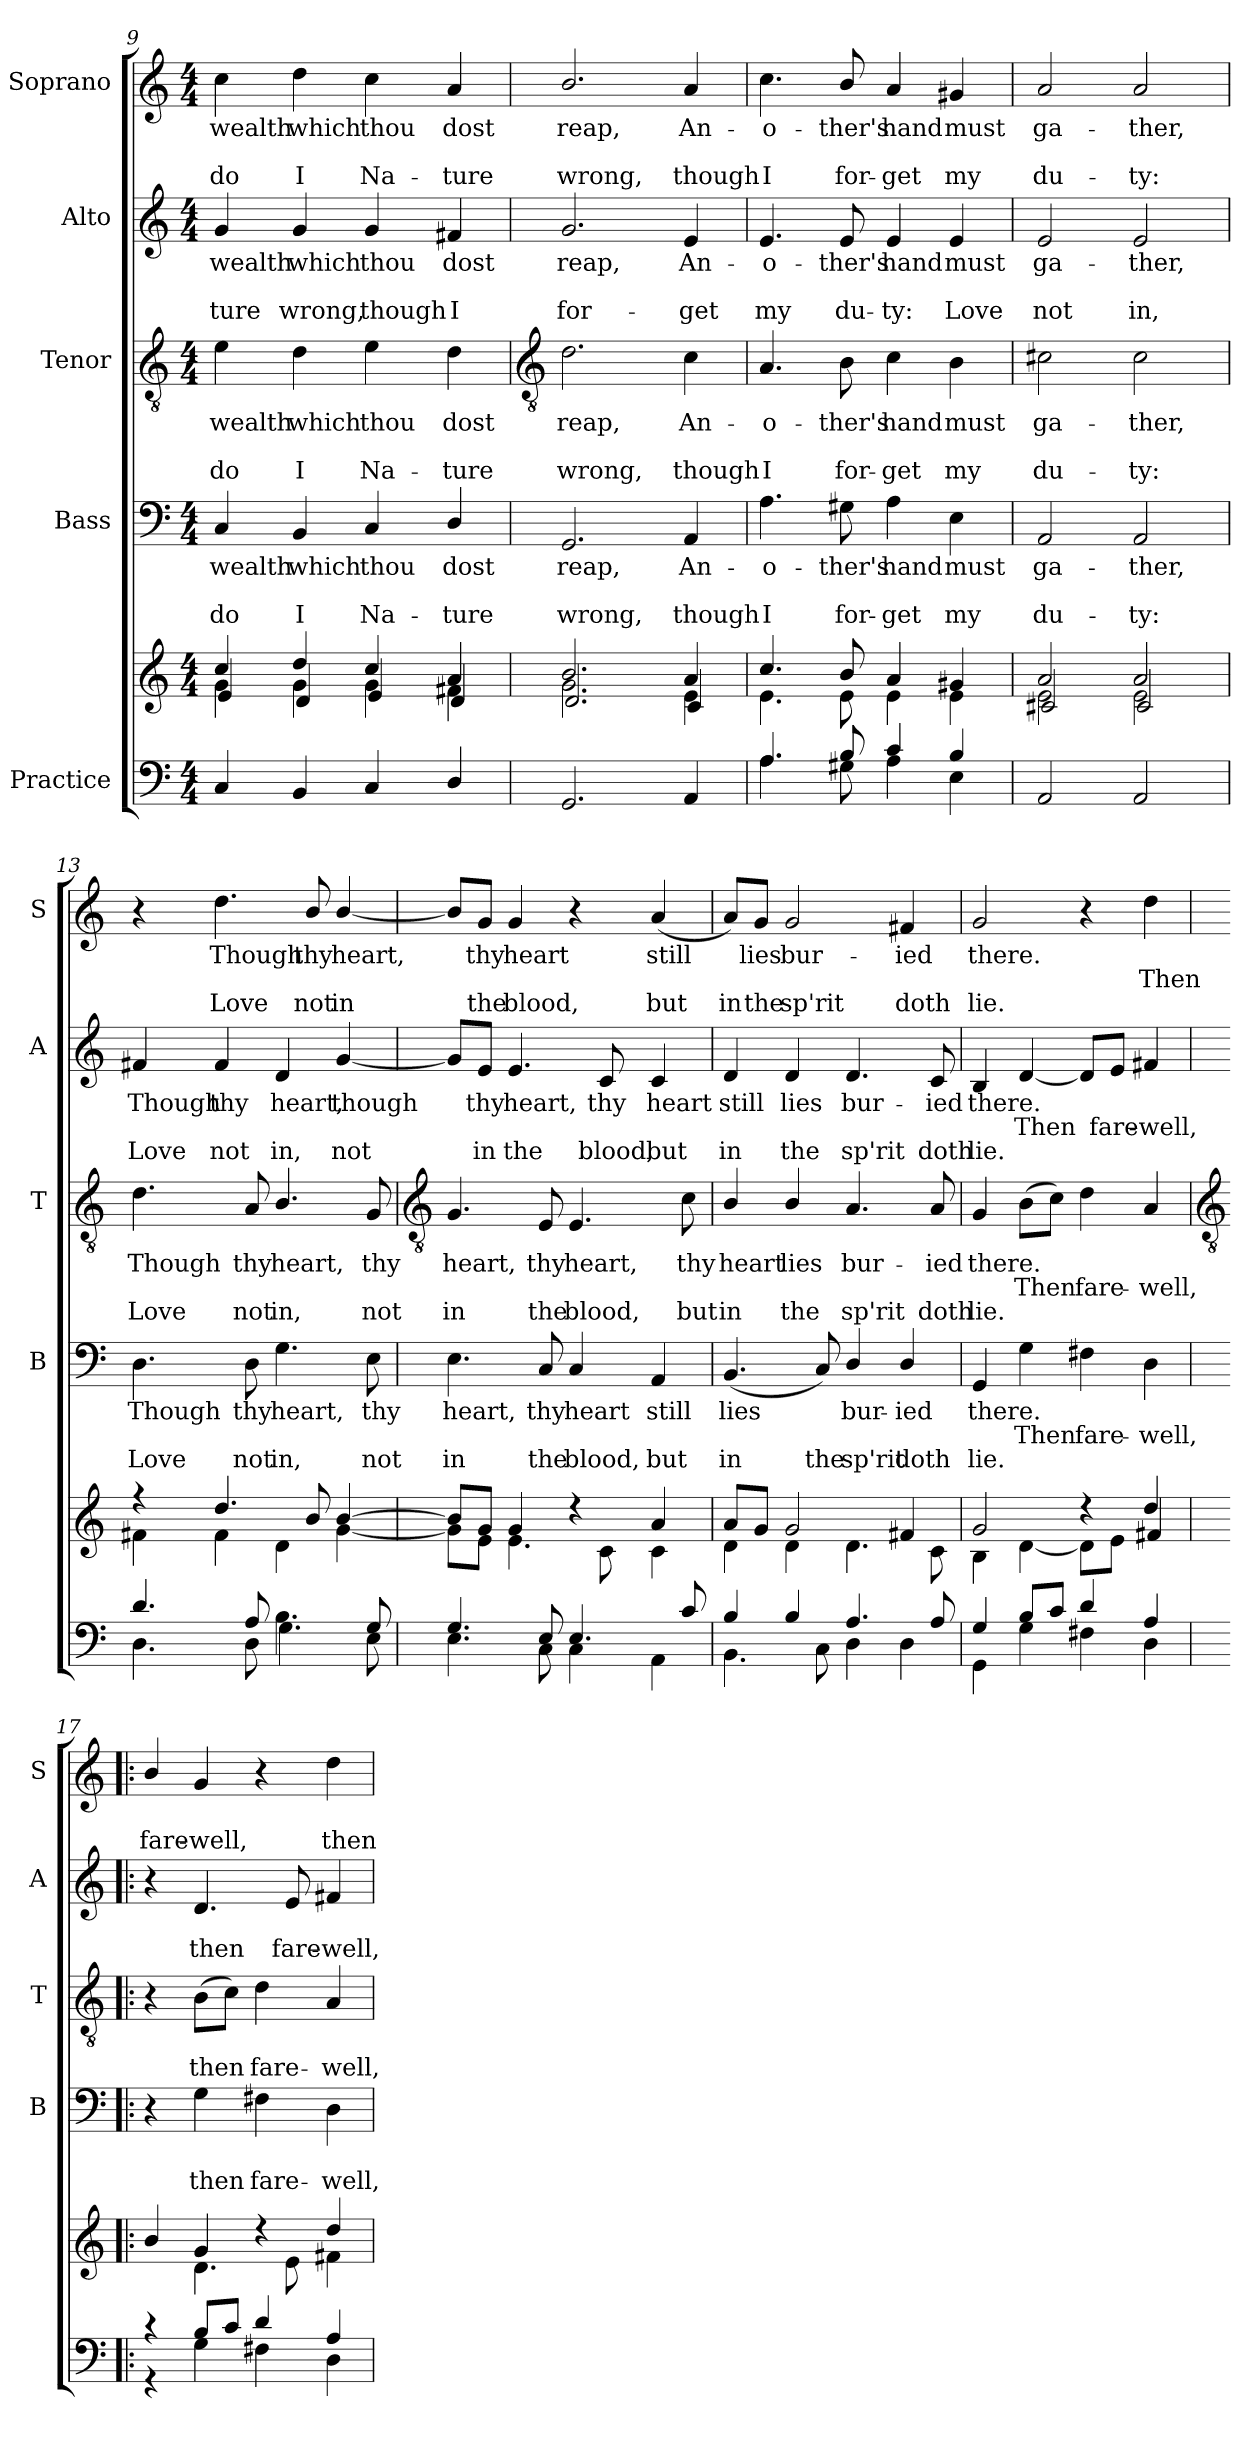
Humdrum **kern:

**kern	**kern	**kern	**text	**text	**text	**kern	**text	**text	**text	**kern	**text	**text	**text	**kern	**text	**text	**text
*part5	*part5	*part4	*part4	*part4	*part4	*part3	*part3	*part3	*part3	*part2	*part2	*part2	*part2	*part1	*part1	*part1	*part1
*staff6	*staff5	*staff4	*staff4	*staff4	*staff4	*staff3	*staff3	*staff3	*staff3	*staff2	*staff2	*staff2	*staff2	*staff1	*staff1	*staff1	*staff1
*I"Practice	*	*I"Bass	*	*	*	*I"Tenor	*	*	*	*I"Alto	*	*	*	*I"Soprano	*	*	*
*	*	*I'B	*	*	*	*I'T	*	*	*	*I'A	*	*	*	*I'S	*	*	*
*clefF4	*clefG2	*clefF4	*	*	*	*clefGv2	*	*	*	*clefG2	*	*	*	*clefG2	*	*	*
*k[]	*k[]	*k[]	*	*	*	*k[]	*	*	*	*k[]	*	*	*	*k[]	*	*	*
*C:	*C:	*C:	*	*	*	*C:	*	*	*	*C:	*	*	*	*C:	*	*	*
*M4/4	*M4/4	*M4/4	*	*	*	*M4/4	*	*	*	*M4/4	*	*	*	*M4/4	*	*	*
=9	=9	=9	=9	=9	=9	=9	=9	=9	=9	=9	=9	=9	=9	=9	=9	=9	=9
*	*^	*	*	*	*	*	*	*	*	*	*	*	*	*	*	*	*
*	*	*^	*	*	*	*	*	*	*	*	*	*	*	*	*	*	*	*
!	!	!	!	!	!LO:LY:b	!	!LO:LY:b	!	!LO:LY:b	!	!LO:LY:b	!	!LO:LY:b	!	!LO:LY:b	!	!LO:LY:b	!	!LO:LY:b
4C	4cc/	4g	4e	4C	wealth	.	do	4e	wealth	.	do	4g	-wealth	.	ture	4cc	wealth	.	do
!	!	!	!	!	!LO:LY:b	!	!LO:LY:b	!	!LO:LY:b	!	!LO:LY:b	!	!LO:LY:b	!	!LO:LY:b	!	!LO:LY:b	!	!LO:LY:b
4BB	4dd/	4g	4d	4BB	which	.	I	4d	which	.	I	4g	which	.	wrong,	4dd	which	.	I
!	!	!	!	!	!LO:LY:b	!	!LO:LY:b	!	!LO:LY:b	!	!LO:LY:b	!	!LO:LY:b	!	!LO:LY:b	!	!LO:LY:b	!	!LO:LY:b
4C	4cc/	4g	4e	4C	thou	.	Na-	4e	thou	.	Na-	4g	thou	.	though	4cc	thou	.	Na-
!	!	!	!	!	!LO:LY:b	!	!LO:LY:b	!	!LO:LY:b	!	!LO:LY:b	!	!LO:LY:b	!	!LO:LY:b	!	!LO:LY:b	!	!LO:LY:b
4D/	4a	4f#X	4d	4D/	-dost	.	ture	4d	-dost	.	ture	4f#X	dost	.	I	4a	-dost	.	ture
!!LO:LB:g=z
=10	=10	=10	=10	=10	=10	=10	=10	=10	=10	=10	=10	=10	=10	=10	=10	=10	=10	=10	=10
*	*	*	*	*	*	*	*	*clefGv2	*	*	*	*	*	*	*	*	*	*	*
!	!	!	!	!	!LO:LY:b	!	!LO:LY:b	!	!LO:LY:b	!	!LO:LY:b	!	!LO:LY:b	!	!LO:LY:b	!	!LO:LY:b	!	!LO:LY:b
2.GG	2.b/	2.g	2.d	2.GG	reap,	.	wrong,	2.d	reap,	.	wrong,	2.g	reap,	.	for-	2.b/	reap,	.	wrong,
!	!	!	!	!	!LO:LY:b	!	!LO:LY:b	!	!LO:LY:b	!	!LO:LY:b	!	!LO:LY:b	!	!LO:LY:b	!	!LO:LY:b	!	!LO:LY:b
4AA	4a	4e	4c	4AA	An-	.	-though	4c	An-	.	-though	4e	-An-	.	-get	4a	An-	.	-though
=11	=11	=11	=11	=11	=11	=11	=11	=11	=11	=11	=11	=11	=11	=11	=11	=11	=11	=11	=11
*^	*	*	*	*	*	*	*	*	*	*	*	*	*	*	*	*	*	*	*
!	!	!	!	!	!	!LO:LY:b	!	!LO:LY:b	!	!LO:LY:b	!	!LO:LY:b	!	!LO:LY:b	!	!LO:LY:b	!	!LO:LY:b	!	!LO:LY:b
*	*	*	*v	*v	*	*	*	*	*	*	*	*	*	*	*	*	*	*	*	*
4.A	4.A	4.cc/	4.e	4.A	o-	.	-I	4.A	o-	.	-I	4.e	o-	.	-my	4.cc	o-	.	-I
!	!	!	!	!	!LO:LY:b	!	!LO:LY:b	!	!LO:LY:b	!	!LO:LY:b	!	!LO:LY:b	!	!LO:LY:b	!	!LO:LY:b	!	!LO:LY:b
8B	8G#X	8b/	8e	8G#X	ther's	.	for-	8B	ther's	.	for-	8e	ther's	.	du-	8b/	ther's	.	for-
!	!	!	!	!	!LO:LY:b	!	!LO:LY:b	!	!LO:LY:b	!	!LO:LY:b	!	!LO:LY:b	!	!LO:LY:b	!	!LO:LY:b	!	!LO:LY:b
4c	4A	4a	4e	4A	-hand	.	get	4c	-hand	.	get	4e	-hand	.	ty:	4a	-hand	.	get
!	!	!	!	!	!LO:LY:b	!	!LO:LY:b	!	!LO:LY:b	!	!LO:LY:b	!	!LO:LY:b	!	!LO:LY:b	!	!LO:LY:b	!	!LO:LY:b
4B	4E	4g#X	4e	4E	must	.	my	4B	must	.	my	4e	must	.	Love	4g#X	must	.	my
=12	=12	=12	=12	=12	=12	=12	=12	=12	=12	=12	=12	=12	=12	=12	=12	=12	=12	=12	=12
*	*	*	*^	*	*	*	*	*	*	*	*	*	*	*	*	*	*	*	*
!	!	!	!	!	!	!LO:LY:b	!	!LO:LY:b	!	!LO:LY:b	!	!LO:LY:b	!	!LO:LY:b	!	!LO:LY:b	!	!LO:LY:b	!	!LO:LY:b
*v	*v	*	*	*	*	*	*	*	*	*	*	*	*	*	*	*	*	*	*	*
2AA	2a	2e	2c#X	2AA	ga-	.	-du-	2c#X	ga-	.	-du-	2e	ga-	.	-not	2a	ga-	.	-du-
!	!	!	!	!	!LO:LY:b	!	!LO:LY:b	!	!LO:LY:b	!	!LO:LY:b	!	!LO:LY:b	!	!LO:LY:b	!	!LO:LY:b	!	!LO:LY:b
2AA	2a	2e	2c#	2AA	-ther,	.	ty:	2c#	-ther,	.	ty:	2e	ther,	.	in,	2a	-ther,	.	ty:
=13	=13	=13	=13	=13	=13	=13	=13	=13	=13	=13	=13	=13	=13	=13	=13	=13	=13	=13	=13
*^	*	*	*	*	*	*	*	*	*	*	*	*	*	*	*	*	*	*	*
!	!	!	!	!	!	!LO:LY:b	!	!LO:LY:b	!	!LO:LY:b	!	!LO:LY:b	!	!LO:LY:b	!	!LO:LY:b	!	!	!	!
*	*	*	*v	*v	*	*	*	*	*	*	*	*	*	*	*	*	*	*	*	*
4.d	4.D	4r	4f#X\	4.D	Though	.	Love	4.d	Though	.	Love	4f#X	Though	.	Love	4r	.	.	.
!	!	!	!	!	!	!	!	!	!	!	!	!	!LO:LY:b	!	!LO:LY:b	!	!LO:LY:b	!	!LO:LY:b
.	.	4.dd/	4f#\	.	.	.	.	.	.	.	.	4f#	thy	.	not	4.dd	Though	.	Love
!	!	!	!	!	!LO:LY:b	!	!LO:LY:b	!	!LO:LY:b	!	!LO:LY:b	!	!	!	!	!	!	!	!
8A	8D	.	.	8D	thy	.	not	8A	thy	.	not	.	.	.	.	.	.	.	.
!	!	!	!	!	!LO:LY:b	!	!LO:LY:b	!	!LO:LY:b	!	!LO:LY:b	!	!LO:LY:b	!	!LO:LY:b	!	!	!	!
4.B\	4.G	.	4d\	4.G	heart,	.	in,	4.B/	heart,	.	in,	4d	heart,	.	in,	.	.	.	.
!	!	!	!	!	!	!	!	!	!	!	!	!	!	!	!	!	!LO:LY:b	!	!LO:LY:b
.	.	8b/	.	.	.	.	.	.	.	.	.	.	.	.	.	8b/	thy	.	not
!	!	!	!	!	!	!	!	!	!	!	!	!	!LO:LY:b	!	!LO:LY:b	!	!LO:LY:b	!	!LO:LY:b
.	.	[4b/	[4g	.	.	.	.	.	.	.	.	[4g	though	.	not	[4b/	heart,	.	in
!	!	!	!	!	!LO:LY:b	!	!LO:LY:b	!	!LO:LY:b	!	!LO:LY:b	!	!	!	!	!	!	!	!
8G	8E	.	.	8E	thy	.	not	8G	thy	.	not	.	.	.	.	.	.	.	.
!!LO:LB:g=z
=14	=14	=14	=14	=14	=14	=14	=14	=14	=14	=14	=14	=14	=14	=14	=14	=14	=14	=14	=14
*	*	*	*	*	*	*	*	*clefGv2	*	*	*	*	*	*	*	*	*	*	*
!	!	!	!	!	!LO:LY:b	!	!LO:LY:b	!	!LO:LY:b	!	!LO:LY:b	!	!	!	!	!	!	!	!
4.G	4.E	8b/L]	8gL]	4.E	heart,	.	in	4.G	heart,	.	in	8g/L]	.	.	.	8b/L]	.	.	.
!	!	!	!	!	!	!	!	!	!	!	!	!	!LO:LY:b	!	!LO:LY:b	!	!LO:LY:b	!	!LO:LY:b
.	.	8gJ	8eJ	.	.	.	.	.	.	.	.	8e/J	thy	.	in	8g/J	thy	.	the
!	!	!	!	!	!	!	!	!	!	!	!	!	!LO:LY:b	!	!LO:LY:b	!	!LO:LY:b	!	!LO:LY:b
.	.	4g	4.e\	.	.	.	.	.	.	.	.	4.e	heart,	.	the	4g	heart	.	blood,
!	!	!	!	!	!LO:LY:b	!	!LO:LY:b	!	!LO:LY:b	!	!LO:LY:b	!	!	!	!	!	!	!	!
8E/	8C	.	.	8C	thy	.	the	8E	thy	.	the	.	.	.	.	.	.	.	.
!	!	!	!	!	!LO:LY:b	!	!LO:LY:b	!	!LO:LY:b	!	!LO:LY:b	!	!	!	!	!	!	!	!
4.E/	4C\	4r	.	4C	heart	.	blood,	4.E	heart,	.	blood,	.	.	.	.	4r	.	.	.
!	!	!	!	!	!	!	!	!	!	!	!	!	!LO:LY:b	!	!LO:LY:b	!	!	!	!
.	.	.	8c\	.	.	.	.	.	.	.	.	8c	thy	.	blood,	.	.	.	.
!	!	!	!	!	!LO:LY:b	!	!LO:LY:b	!	!	!	!	!	!LO:LY:b	!	!LO:LY:b	!	!LO:LY:b	!	!LO:LY:b
.	4AA\	4a	4c	4AA	still	.	but	.	.	.	.	4c	heart	.	but	(<4a	still	.	but
!	!	!	!	!	!	!	!	!	!LO:LY:b	!	!LO:LY:b	!	!	!	!	!	!	!	!
8c/	.	.	.	.	.	.	.	8c	thy	.	but	.	.	.	.	.	.	.	.
=15	=15	=15	=15	=15	=15	=15	=15	=15	=15	=15	=15	=15	=15	=15	=15	=15	=15	=15	=15
!	!	!	!	!	!LO:LY:b	!	!LO:LY:b	!	!LO:LY:b	!	!LO:LY:b	!	!LO:LY:b	!	!LO:LY:b	!	!	!	!LO:LY:b
4B/	4.BB\	8aL	4d\	(<4.BB	lies	.	in	4B/	heart	.	in	4d	still	.	in	8a/L)	.	.	in
!	!	!	!	!	!	!	!	!	!	!	!	!	!	!	!	!	!LO:LY:b	!	!LO:LY:b
.	.	8gJ	.	.	.	.	.	.	.	.	.	.	.	.	.	8g/J	lies	.	the
!	!	!	!	!	!	!	!	!	!LO:LY:b	!	!LO:LY:b	!	!LO:LY:b	!	!LO:LY:b	!	!LO:LY:b	!	!LO:LY:b
4B/	.	2g	4d\	.	.	.	.	4B/	lies	.	the	4d	lies	.	the	2g	bur-	.	-sp'rit
!	!	!	!	!	!	!	!LO:LY:b	!	!	!	!	!	!	!	!	!	!	!	!
.	8C\	.	.	8C)	.	.	the	.	.	.	.	.	.	.	.	.	.	.	.
!	!	!	!	!	!LO:LY:b	!	!LO:LY:b	!	!LO:LY:b	!	!LO:LY:b	!	!LO:LY:b	!	!LO:LY:b	!	!	!	!
4.A/	4D\	.	4.d\	4D/	bur-	.	-sp'rit	4.A	bur-	.	-sp'rit	4.d	bur-	.	-sp'rit	.	.	.	.
!	!	!	!	!	!LO:LY:b	!	!LO:LY:b	!	!	!	!	!	!	!	!	!	!LO:LY:b	!	!LO:LY:b
.	4D\	4f#X	.	4D/	ied	.	doth	.	.	.	.	.	.	.	.	4f#X	ied	.	doth
!	!	!	!	!	!	!	!	!	!LO:LY:b	!	!LO:LY:b	!	!LO:LY:b	!	!LO:LY:b	!	!	!	!
8A/	.	.	8c\	.	.	.	.	8A	ied	.	doth	8c	ied	.	doth	.	.	.	.
=16	=16	=16	=16	=16	=16	=16	=16	=16	=16	=16	=16	=16	=16	=16	=16	=16	=16	=16	=16
!	!	!	!	!	!LO:LY:b	!	!LO:LY:b	!	!LO:LY:b	!	!LO:LY:b	!	!LO:LY:b	!	!LO:LY:b	!	!LO:LY:b	!	!LO:LY:b
4G	4GG\	2g	4B\	4GG	there.	.	lie.	4G	there.	.	lie.	4B	there.	.	lie.	2g	there.	.	lie.
!	!	!	!	!	!	!LO:LY:b	!	!	!	!LO:LY:b	!	!	!	!LO:LY:b	!	!	!	!	!
8B/L	4G	.	[4d\	4G	.	Then	.	(>8BL	.	Then	.	[4d	.	Then	.	.	.	.	.
8c/J	.	.	.	.	.	.	.	8cJ)	.	.	.	.	.	.	.	.	.	.	.
!	!	!	!	!	!	!LO:LY:b	!	!	!	!LO:LY:b	!	!	!	!	!	!	!	!	!
4d	4F#X	4r	8d\L]	4F#X	.	fare-	.	4d	.	fare-	.	8d/L]	.	.	.	4r	.	.	.
!	!	!	!	!	!	!	!	!	!	!	!	!	!	!LO:LY:b	!	!	!	!	!
.	.	.	8e\J	.	.	.	.	.	.	.	.	8e/J	.	fare-	.	.	.	.	.
!	!	!	!	!	!	!LO:LY:b	!	!	!	!LO:LY:b	!	!	!	!LO:LY:b	!	!	!	!LO:LY:b	!
4A	4D	4dd/	4f#X/	4D	.	-well,	.	4A	.	-well,	.	4f#X	.	-well,	.	4dd	.	Then	.
!!LO:LB:g=z
=17!|:	=17!|:	=17!|:	=17!|:	=17!|:	=17!|:	=17!|:	=17!|:	=17!|:	=17!|:	=17!|:	=17!|:	=17!|:	=17!|:	=17!|:	=17!|:	=17!|:	=17!|:	=17!|:	=17!|:
*	*	*	*	*	*	*	*	*clefGv2	*	*	*	*	*	*	*	*	*	*	*
!	!	!	!	!	!	!	!	!	!	!	!	!	!	!	!	!	!	!LO:LY:b	!
4r	4r	4b/	4ryy	4r	.	.	.	4r	.	.	.	4r	.	.	.	4b/	.	fare-	.
!	!	!	!	!	!	!LO:LY:b	!	!	!	!LO:LY:b	!	!	!	!LO:LY:b	!	!	!	!LO:LY:b	!
8B/L	4G	4g	4.d\	4G	.	then	.	(>8BL	.	then	.	4.d	.	then	.	4g	.	-well,	.
8c/J	.	.	.	.	.	.	.	8cJ)	.	.	.	.	.	.	.	.	.	.	.
!	!	!	!	!	!	!LO:LY:b	!	!	!	!LO:LY:b	!	!	!	!	!	!	!	!	!
4d	4F#X	4r	.	4F#X	.	fare-	.	4d	.	fare-	.	.	.	.	.	4r	.	.	.
!	!	!	!	!	!	!	!	!	!	!	!	!	!	!LO:LY:b	!	!	!	!	!
.	.	.	8e\	.	.	.	.	.	.	.	.	8e	.	fare-	.	.	.	.	.
!	!	!	!	!	!	!LO:LY:b	!	!	!	!LO:LY:b	!	!	!	!LO:LY:b	!	!	!	!LO:LY:b	!
4A	4D	4dd/	4f#X	4D	.	-well,	.	4A	.	-well,	.	4f#X	.	-well,	.	4dd	.	then	.
*v	*v	*	*	*	*	*	*	*	*	*	*	*	*	*	*	*	*	*	*
*	*v	*v	*	*	*	*	*	*	*	*	*	*	*	*	*	*	*	*
=	=	=	=	=	=	=	=	=	=	=	=	=	=	=	=	=	=
*-	*-	*-	*-	*-	*-	*-	*-	*-	*-	*-	*-	*-	*-	*-	*-	*-	*-
